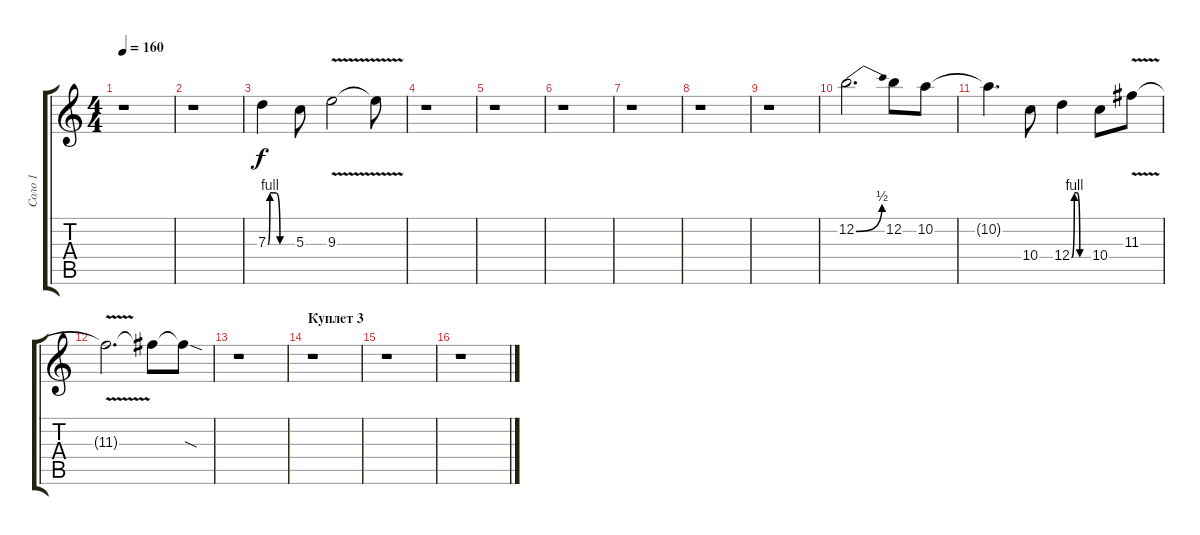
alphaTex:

\track ("Соло 1" "Соло 1") {instrument overdrivenguitar}
\staff {score tabs}
\tuning (E4 B3 G3 D3 A2 E2) {hide}
\ts (4 4)
\tempo 160
\clef g2
\ks c
r.1{dy f} |
r.1 |
7.3{be (custom 0 0 5 4 20 4 30 0 60 0)}.4{volume 9 balance 4} 5.3.8 9.3{v}.2 9.3{t}.8 |
r.1 |
r.1 |
r.1 |
r.1 |
r.1 |
r.1 |
12.2{be (bend 0 0 60 2)}.2{d volume 11 balance 8} 12.2.8 10.2.8 |
10.2{t}.4{d} 10.4.8 12.4{be (custom 0 0 10 4 20 4 30 0 60 0)}.4 10.4.8 11.3{v}.8 |
11.3{t}.2{d} 11.3{t}.8 11.3{sod t}.8 |
r.1 |
\section ("" "Куплет 3")
r.1 |
r.1 |
r.1
